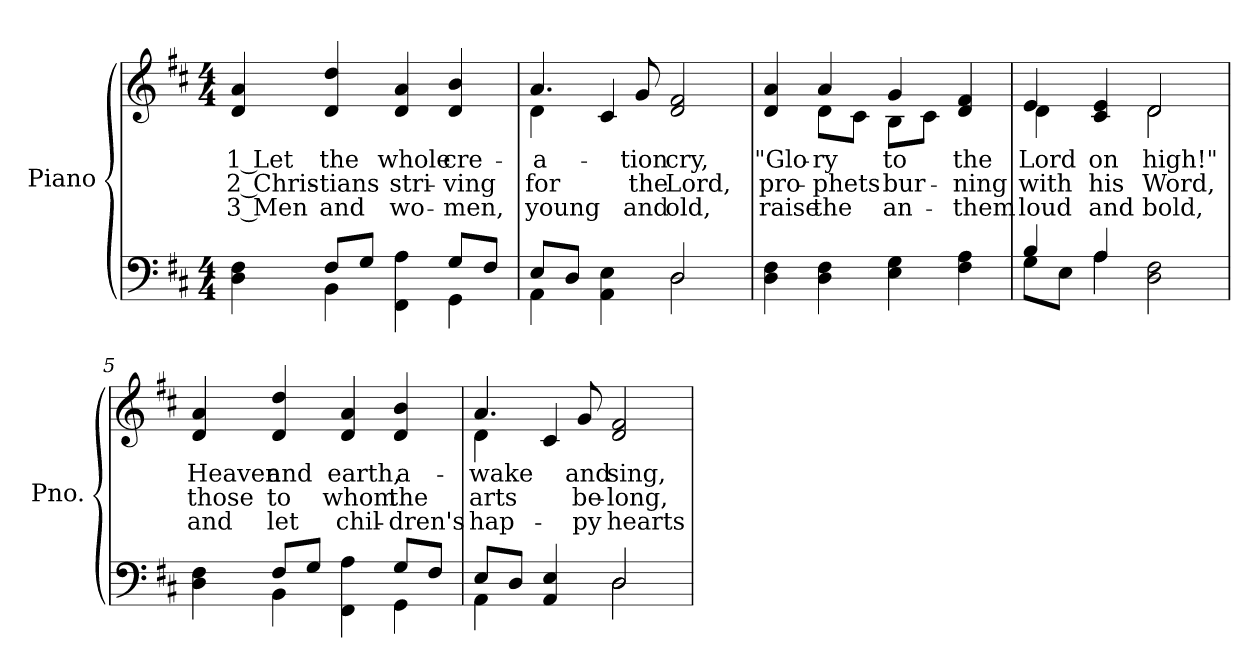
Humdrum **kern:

**kern	**kern	**text	**text	**text
*part2	*part1	*part1	*part1	*part1
*staff2	*staff1	*staff1	*staff1	*staff1
*I"Piano	*I"Piano	*	*	*
*I'Pno.	*I'Pno.	*	*	*
!!LO:PB:g=z
*clefF4	*clefG2	*	*	*
*k[f#c#]	*k[f#c#]	*	*	*
*D:	*D:	*	*	*
*M4/4	*M4/4	*	*	*
=1	=1	=1	=1	=1
*^	*	*	*	*
!	!	!	!LO:LY:b:color=#000000	!LO:LY:b:color=#000000	!LO:LY:b:color=#000000
4Di\ 4F#i	4ryy	4di/ 4ai	1 Let	2 Chris-	3 Men
!	!	!	!LO:LY:b:color=#000000	!LO:LY:b:color=#000000	!LO:LY:b:color=#000000
8F#i/L	4BBi\	4di/ 4ddi	the	-tians	and
8Gi/J	.	.	.	.	.
!	!	!	!LO:LY:b:color=#000000	!LO:LY:b:color=#000000	!LO:LY:b:color=#000000
4FF#i\ 4Ai	4ryy	4di/ 4ai	whole	stri-	wo-
!	!	!	!LO:LY:b:color=#000000	!LO:LY:b:color=#000000	!LO:LY:b:color=#000000
8Gi/L	4GGi\	4di/ 4bi	cre-	-ving	-men,
8F#i/J	.	.	.	.	.
=2	=2	=2	=2	=2	=2
!	!	!	!LO:LY:b:color=#000000	!LO:LY:b:color=#000000	!LO:LY:b:color=#000000
*	*	*^	*	*	*
8Ei/L	4AAi\	4.ai/	4di\	-a-	for	young
8Di/J	.	.	.	.	.	.
4AAi\ 4Ei	4ryy	.	4c#i/	.	.	.
!	!	!	!	!LO:LY:b:color=#000000	!LO:LY:b:color=#000000	!LO:LY:b:color=#000000
.	.	8gi/	.	-tion	the	and
!	!	!	!	!LO:LY:b:color=#000000	!LO:LY:b:color=#000000	!LO:LY:b:color=#000000
2Di/	2Di\	2di/ 2f#i	2ryy	cry,	Lord,	old,
*v	*v	*	*	*	*	*
=3	=3	=3	=3	=3	=3
*^	*	*	*	*	*
!	!	!	!	!LO:LY:b:color=#000000	!LO:LY:b:color=#000000	!LO:LY:b:color=#000000
*v	*v	*	*	*	*	*
4Di\ 4F#i	4di/ 4ai	4ryy	"Glo-	pro-	raise
!	!	!	!LO:LY:b:color=#000000	!LO:LY:b:color=#000000	!LO:LY:b:color=#000000
4Di\ 4F#i	4ai/	8di\L	-ry	-phets	the
.	.	8c#i\J	.	.	.
!	!	!	!LO:LY:b:color=#000000	!LO:LY:b:color=#000000	!LO:LY:b:color=#000000
4Ei\ 4Gi	4gi/	8Bi\L	to	bur-	an-
.	.	8c#i\J	.	.	.
!	!	!	!LO:LY:b:color=#000000	!LO:LY:b:color=#000000	!LO:LY:b:color=#000000
4F#i\ 4Ai	4di/ 4f#i	4ryy	the	-ning	-them
=4	=4	=4	=4	=4	=4
*^	*	*	*	*	*
!	!	!	!	!LO:LY:b:color=#000000	!LO:LY:b:color=#000000	!LO:LY:b:color=#000000
4Bi/	8Gi\L	4ei/	4di\	Lord	with	loud
.	8Ei\J	.	.	.	.	.
!	!	!	!	!LO:LY:b:color=#000000	!LO:LY:b:color=#000000	!LO:LY:b:color=#000000
4Ai/	4Ai\	4c#i/ 4ei	4ryy	on	his	and
!	!	!	!	!LO:LY:b:color=#000000	!LO:LY:b:color=#000000	!LO:LY:b:color=#000000
2Di\ 2F#i	2ryy	2di/	2di\	high!"	Word,	bold,
*	*	*v	*v	*	*	*
!!LO:LB:g=z
=5	=5	=5	=5	=5	=5
*	*	*^	*	*	*
!	!	!	!	!LO:LY:b:color=#000000	!LO:LY:b:color=#000000	!LO:LY:b:color=#000000
*	*	*v	*v	*	*	*
4Di\ 4F#i	4ryy	4di/ 4ai	Heaven	those	and
!	!	!	!LO:LY:b:color=#000000	!LO:LY:b:color=#000000	!LO:LY:b:color=#000000
8F#i/L	4BBi\	4di/ 4ddi	and	to	let
8Gi/J	.	.	.	.	.
!	!	!	!LO:LY:b:color=#000000	!LO:LY:b:color=#000000	!LO:LY:b:color=#000000
4FF#i\ 4Ai	4ryy	4di/ 4ai	earth,	whom	chil-
!	!	!	!LO:LY:b:color=#000000	!LO:LY:b:color=#000000	!LO:LY:b:color=#000000
8Gi/L	4GGi\	4di/ 4bi	a-	the	-dren's
8F#i/J	.	.	.	.	.
=6	=6	=6	=6	=6	=6
!	!	!	!LO:LY:b:color=#000000	!LO:LY:b:color=#000000	!LO:LY:b:color=#000000
*	*	*^	*	*	*
8Ei/L	4AAi\	4.ai/	4di\	-wake	arts	hap-
8Di/J	.	.	.	.	.	.
4AAi/ 4Ei	4ryy	.	4c#i/	.	.	.
!	!	!	!	!LO:LY:b:color=#000000	!LO:LY:b:color=#000000	!LO:LY:b:color=#000000
.	.	8gi/	.	and	be-	-py
!	!	!	!	!LO:LY:b:color=#000000	!LO:LY:b:color=#000000	!LO:LY:b:color=#000000
2Di/	2Di\	2di/ 2f#i	2ryy	sing,	-long,	hearts
*v	*v	*	*	*	*	*
*	*v	*v	*	*	*
=	=	=	=	=
*-	*-	*-	*-	*-
